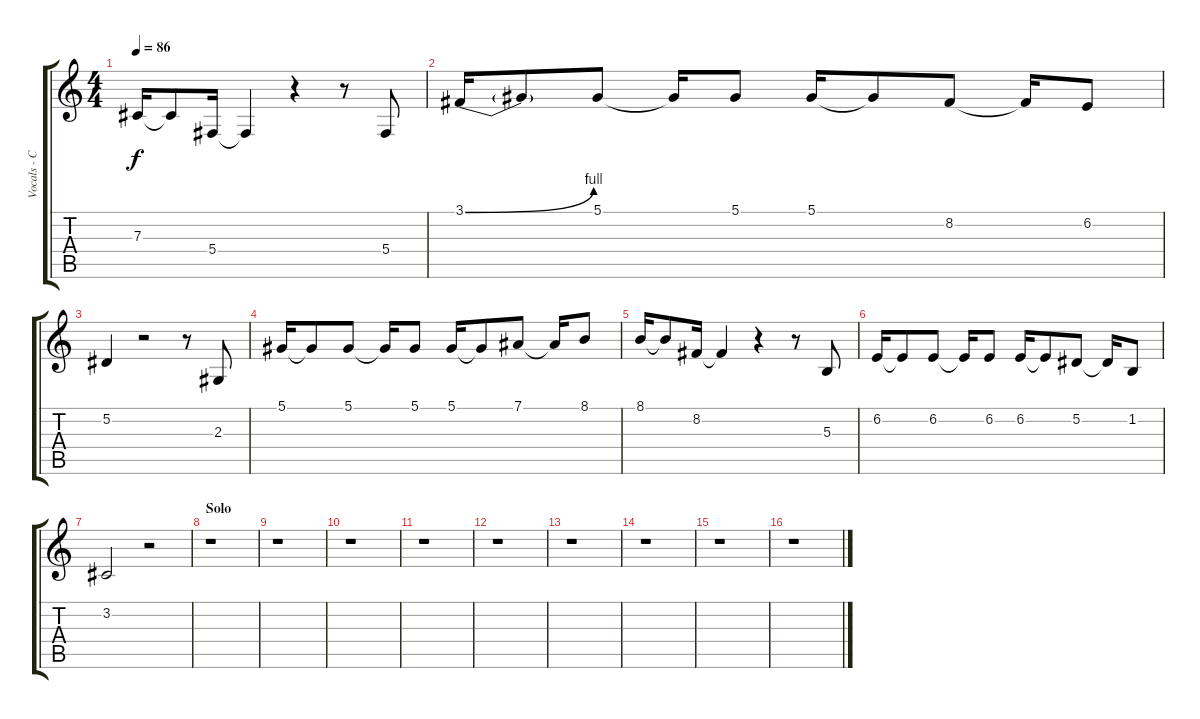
\track ("Vocals - Chris Bay" "Vocals - C") {instrument trumpet}
\staff {score tabs}
\tuning (Eb4 Bb3 Gb3 Db3 Ab2 Eb2) {hide}
\ts (4 4)
\tempo 86
\clef g2
\ks c
7.3.16{dy f} 7.3{t}.8 5.4.16 5.4{t}.4 r.4 r.8 5.4.8 |
3.1{be (bend 0 0 60 4)}.16 3.1{t}.8 5.1.8 5.1{t}.16 5.1.8 5.1.16 5.1{t}.8 8.2.8 8.2{t}.16 6.2.8 |
5.2.4 r.2 r.8 2.3.8 |
5.1.16 5.1{t}.8 5.1.8 5.1{t}.16 5.1.8 5.1.16 5.1{t}.8 7.1.8 7.1{t}.16 8.1.8 |
8.1.16 8.1{t}.8 8.2.16 8.2{t}.4 r.4 r.8 5.3.8 |
6.2.16 6.2{t}.8 6.2.8 6.2{t}.16 6.2.8 6.2.16 6.2{t}.8 5.2.8 5.2{t}.16 1.2.8 |
3.2.2 r.2 |
\section ("" "Solo")
r.1 |
r.1 |
r.1 |
r.1 |
r.1 |
r.1 |
r.1 |
r.1 |
r.1
